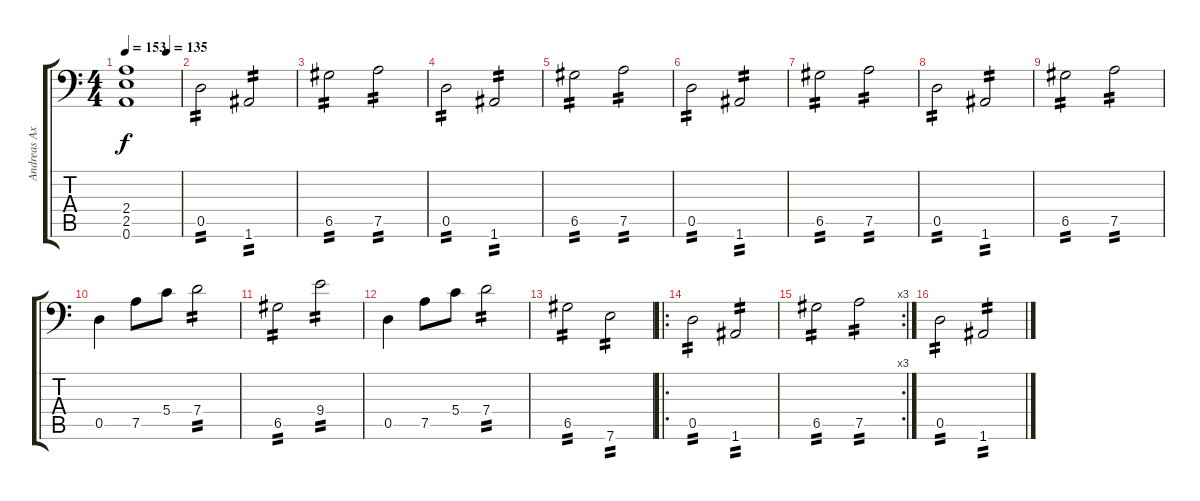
\track ("Andreas Axelsson" "Andreas Ax") {instrument distortionguitar}
\staff {score tabs}
\tuning (A3 E3 C3 G2 D2 A1) {hide}
\ts (4 4)
\tempo 153
\tempo (135 0.75)
\clef f4
\ks c
(2.4{t} 2.5{t} 0.6{t}).1{dy f} |
0.5.2{tp 2} 1.6.2{tp 2} |
6.5.2{tp 2} 7.5.2{tp 2} |
0.5.2{tp 2} 1.6.2{tp 2} |
6.5.2{tp 2} 7.5.2{tp 2} |
0.5.2{tp 2} 1.6.2{tp 2} |
6.5.2{tp 2} 7.5.2{tp 2} |
0.5.2{tp 2} 1.6.2{tp 2} |
6.5.2{tp 2} 7.5.2{tp 2} |
0.5.4 7.5.8 5.4.8 7.4.2{tp 2} |
6.5.2{tp 2} 9.4.2{tp 2} |
0.5.4 7.5.8 5.4.8 7.4.2{tp 2} |
6.5.2{tp 2} 7.6.2{tp 2} |
\ro
0.5.2{tp 2} 1.6.2{tp 2} |
\rc 3
6.5.2{tp 2} 7.5.2{tp 2} |
0.5.2{tp 2} 1.6.2{tp 2}
